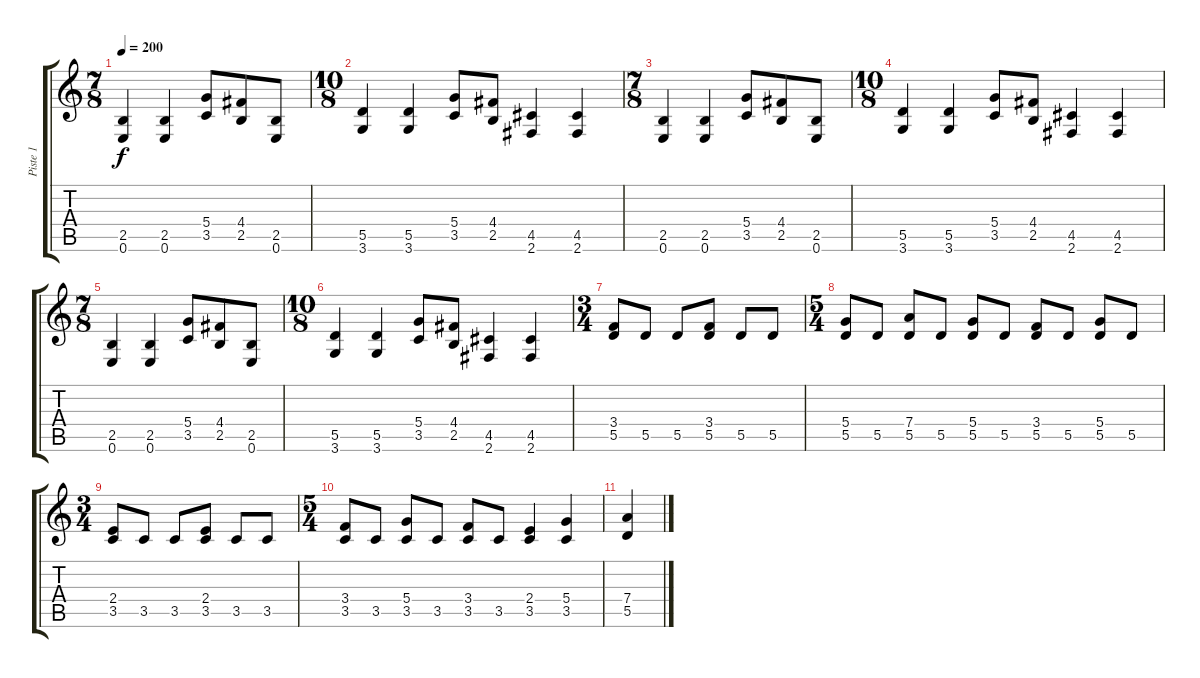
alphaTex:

\track ("Piste 1" "Piste 1") {instrument distortionguitar}
\staff {score tabs}
\tuning (E4 B3 G3 D3 A2 E2) {hide}
\ts (7 8)
\tempo 200
\clef g2
\ks c
(2.5 0.6).4{dy f} (2.5 0.6).4 (5.4 3.5).8 (4.4 2.5).8 (2.5 0.6).8 |
\ts (10 8)
(5.5 3.6).4 (5.5 3.6).4 (5.4 3.5).8 (4.4 2.5).8 (4.5 2.6).4 (4.5 2.6).4 |
\ts (7 8)
(2.5 0.6).4 (2.5 0.6).4 (5.4 3.5).8 (4.4 2.5).8 (2.5 0.6).8 |
\ts (10 8)
(5.5 3.6).4 (5.5 3.6).4 (5.4 3.5).8 (4.4 2.5).8 (4.5 2.6).4 (4.5 2.6).4 |
\ts (7 8)
(2.5 0.6).4 (2.5 0.6).4 (5.4 3.5).8 (4.4 2.5).8 (2.5 0.6).8 |
\ts (10 8)
(5.5 3.6).4 (5.5 3.6).4 (5.4 3.5).8 (4.4 2.5).8 (4.5 2.6).4 (4.5 2.6).4 |
\ts (3 4)
(3.4 5.5).8 5.5.8 5.5.8 (3.4 5.5).8 5.5.8 5.5.8 |
\ts (5 4)
(5.4 5.5).8 5.5.8 (7.4 5.5).8 5.5.8 (5.4 5.5).8 5.5.8 (3.4 5.5).8 5.5.8 (5.4 5.5).8 5.5.8 |
\ts (3 4)
(2.4 3.5).8 3.5.8 3.5.8 (2.4 3.5).8 3.5.8 3.5.8 |
\ts (5 4)
(3.4 3.5).8 3.5.8 (5.4 3.5).8 3.5.8 (3.4 3.5).8 3.5.8 (2.4 3.5).4 (5.4 3.5).4 |
(7.4 5.5).4
